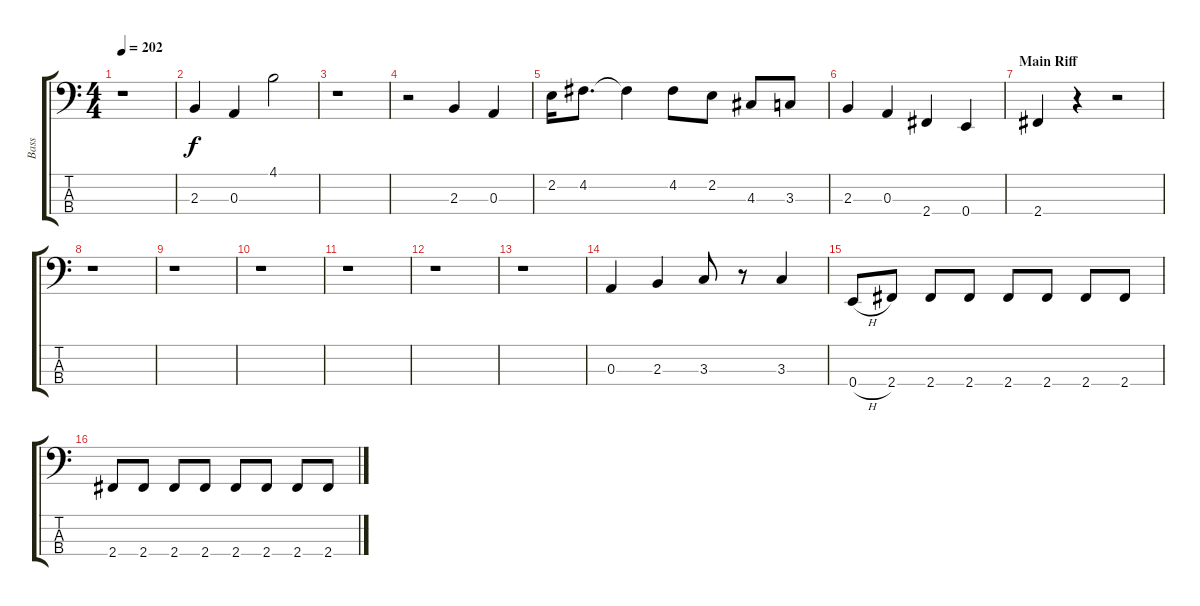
\track ("Bass" "Bass") {instrument electricbassfinger}
\staff {score tabs}
\tuning (G2 D2 A1 E1) {hide}
\ts (4 4)
\tempo 202
\clef f4
\ks c
r.1{dy f} |
2.3.4 0.3.4 4.1.2 |
r.1 |
r.2 2.3.4 0.3.4 |
2.2.16 4.2.8{d} 4.2{t}.4 4.2.8 2.2.8 4.3.8 3.3.8 |
2.3.4 0.3.4 2.4.4 0.4.4 |
\section ("" "Main Riff")
2.4.4 r.4 r.2 |
r.1 |
r.1 |
r.1 |
r.1 |
r.1 |
r.1 |
0.3.4 2.3.4 3.3.8 r.8 3.3.4 |
0.4{h}.8 2.4.8 2.4.8 2.4.8 2.4.8 2.4.8 2.4.8 2.4.8 |
2.4.8 2.4.8 2.4.8 2.4.8 2.4.8 2.4.8 2.4.8 2.4.8
